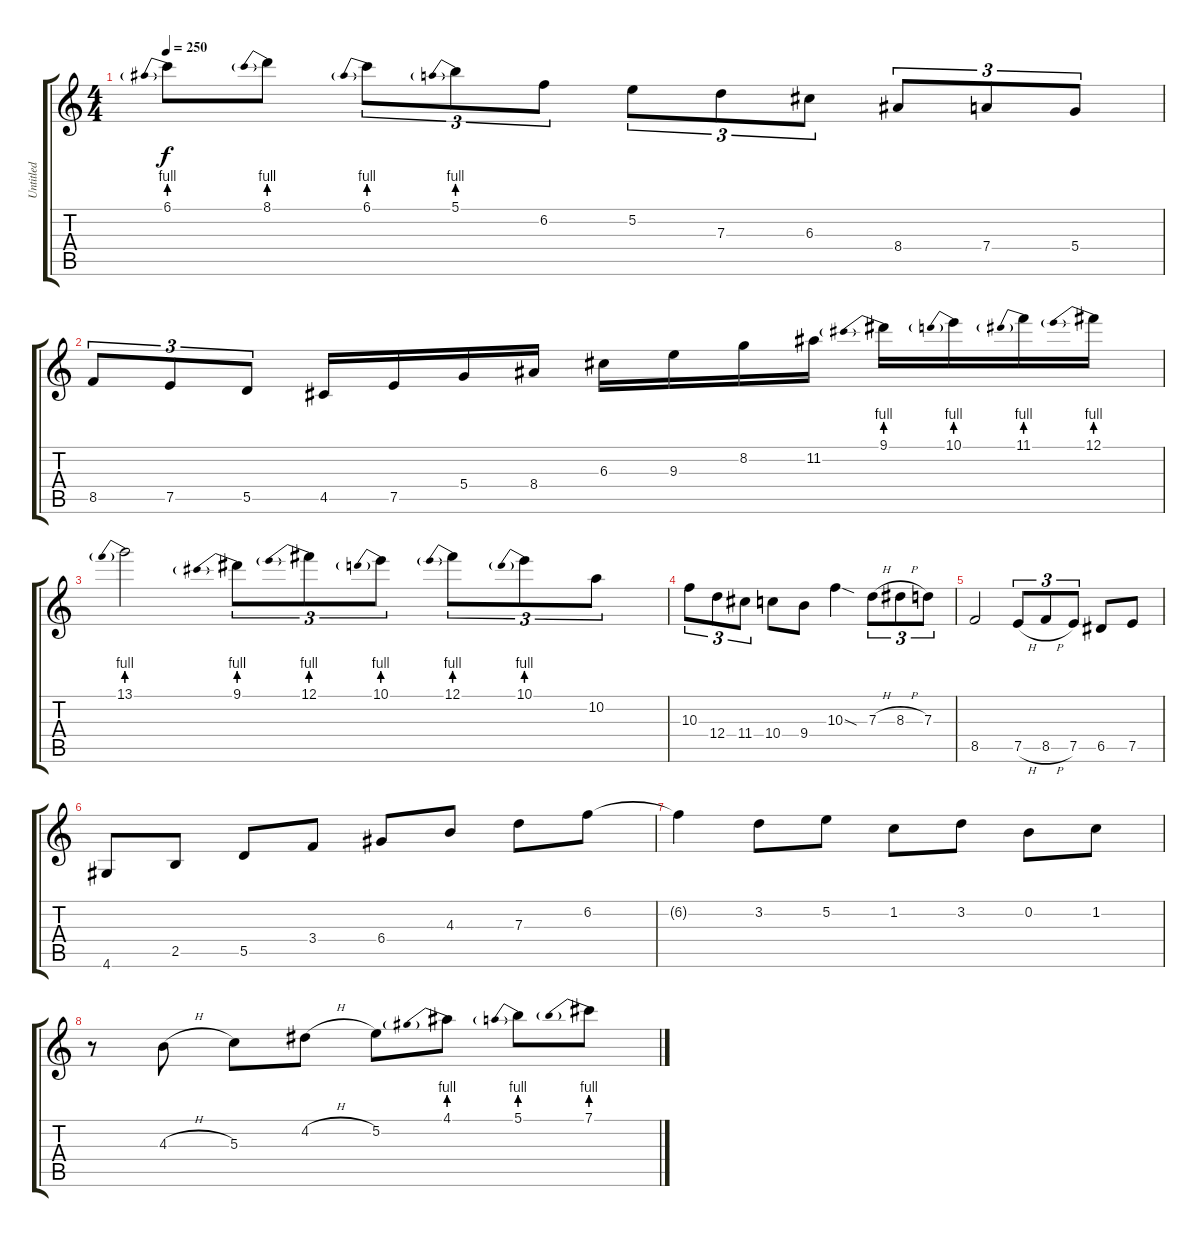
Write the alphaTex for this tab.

\track ("Untitled" "Untitled") {instrument acousticguitarsteel}
\staff {score tabs}
\tuning (E4 B3 G3 D3 A2 E2) {hide}
\ts (4 4)
\tempo 250
\clef g2
\ks c
6.1{be (prebend 0 4 60 4)}.8{dy f} 8.1{be (prebend 0 4 60 4)}.8 6.1{be (prebend 0 4 60 4)}.8{tu (3 2)} 5.1{be (prebend 0 4 60 4)}.8{tu (3 2)} 6.2.8{tu (3 2)} 5.2.8{tu (3 2)} 7.3.8{tu (3 2)} 6.3.8{tu (3 2)} 8.4.8{tu (3 2)} 7.4.8{tu (3 2)} 5.4.8{tu (3 2)} |
8.5.8{tu (3 2)} 7.5.8{tu (3 2)} 5.5.8{tu (3 2)} 4.5.16 7.5.16 5.4.16 8.4.16 6.3.16 9.3.16 8.2.16 11.2.16 9.1{be (prebend 0 4 60 4)}.16 10.1{be (prebend 0 4 60 4)}.16 11.1{be (prebend 0 4 60 4)}.16 12.1{be (prebend 0 4 60 4)}.16 |
13.1{be (prebend 0 4 60 4)}.2 9.1{be (prebend 0 4 60 4)}.8{tu (3 2)} 12.1{be (prebend 0 4 60 4)}.8{tu (3 2)} 10.1{be (prebend 0 4 60 4)}.8{tu (3 2)} 12.1{be (prebend 0 4 60 4)}.8{tu (3 2)} 10.1{be (prebend 0 4 60 4)}.8{tu (3 2)} 10.2.8{tu (3 2)} |
10.3.8{tu (3 2)} 12.4.8{tu (3 2)} 11.4.8{tu (3 2)} 10.4.8 9.4.8 10.3{sod}.4 7.3{h}.8{tu (3 2)} 8.3{h}.8{tu (3 2)} 7.3.8{tu (3 2)} |
8.5.2 7.5{h}.8{tu (3 2)} 8.5{h}.8{tu (3 2)} 7.5.8{tu (3 2)} 6.5.8 7.5.8 |
4.6.8 2.5.8 5.5.8 3.4.8 6.4.8 4.3.8 7.3.8 6.2.8 |
6.2{t}.4 3.2.8 5.2.8 1.2.8 3.2.8 0.2.8 1.2.8 |
r.8 4.3{h}.8 5.3.8 4.2{h}.8 5.2.8 4.1{be (prebend 0 4 60 4)}.8 5.1{be (prebend 0 4 60 4)}.8 7.1{be (prebend 0 4 60 4)}.8
